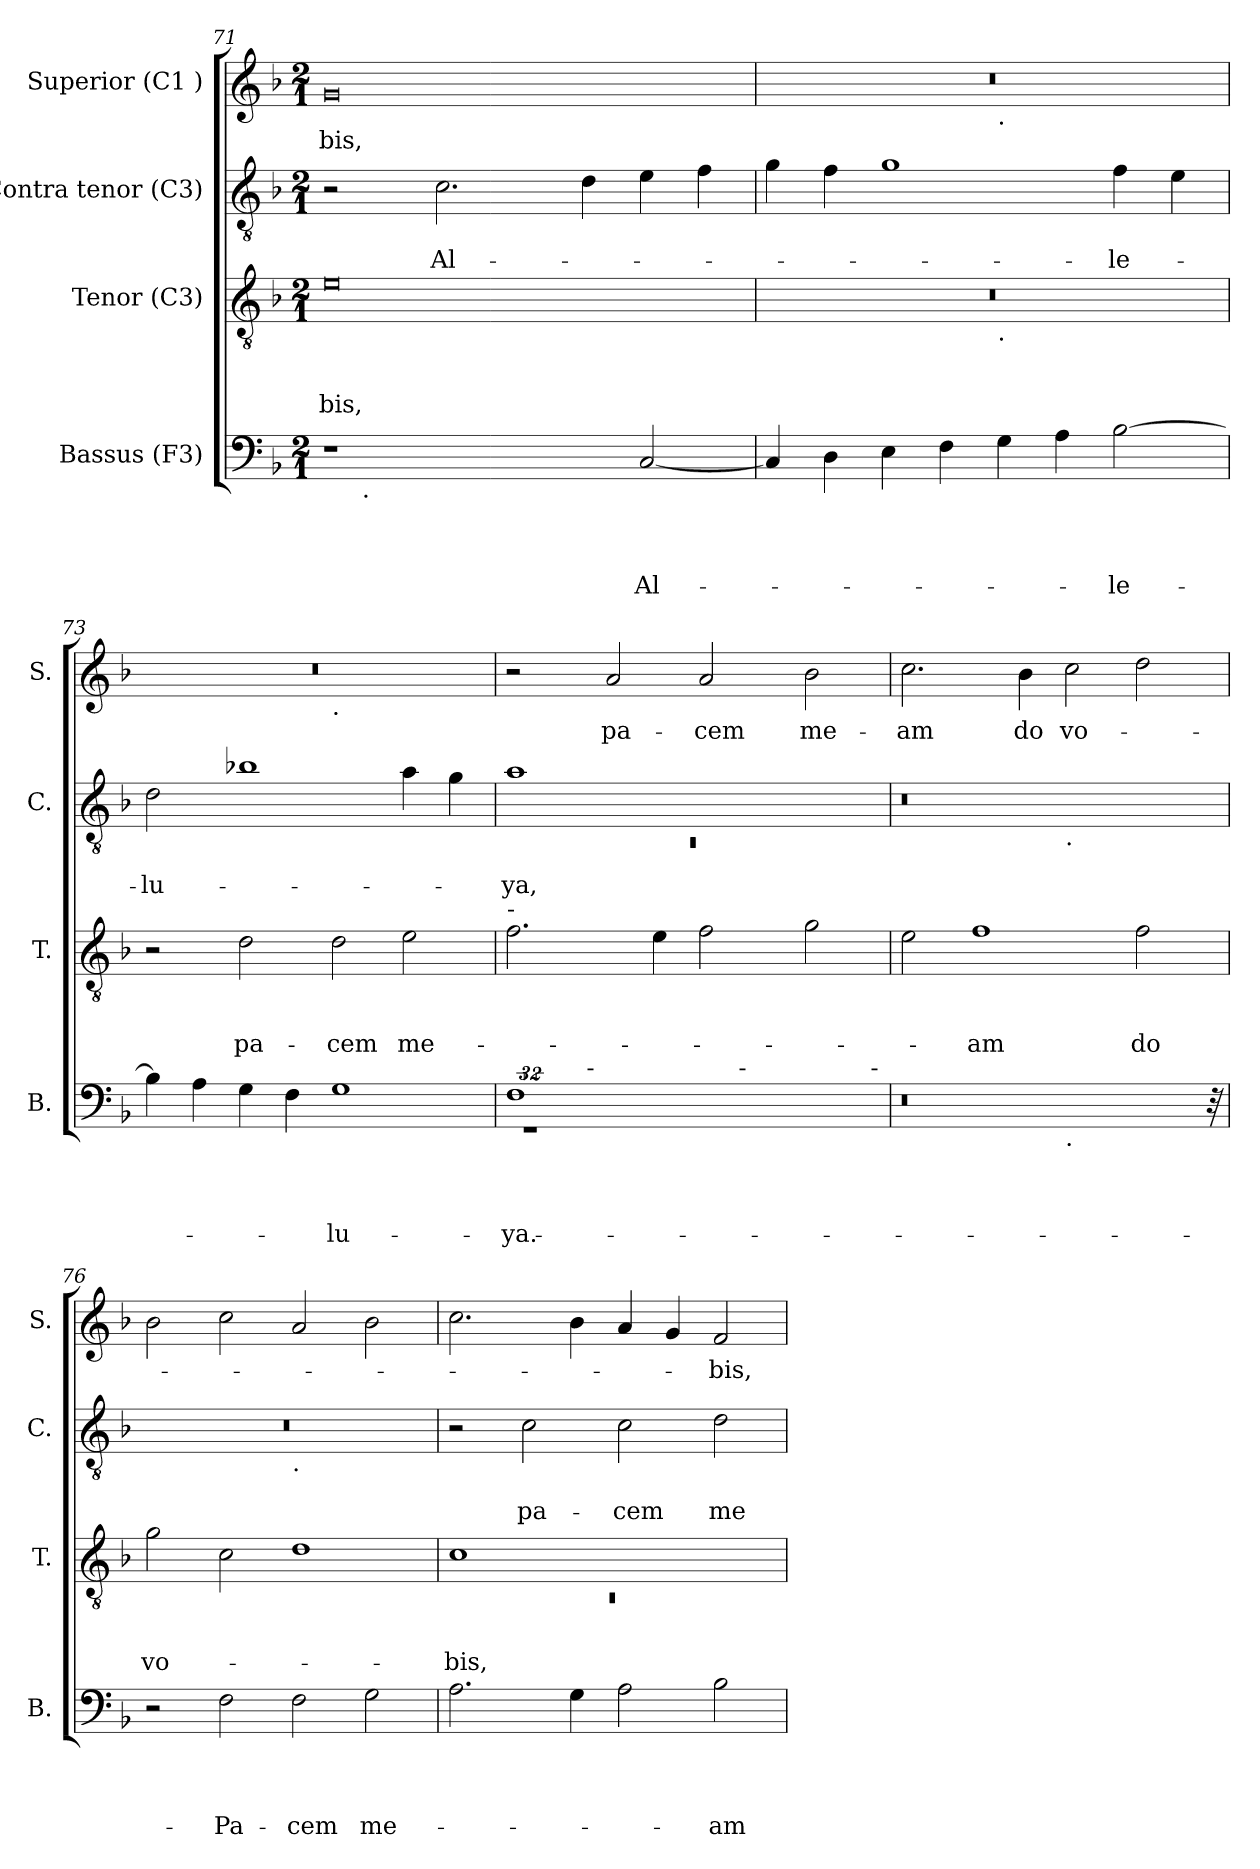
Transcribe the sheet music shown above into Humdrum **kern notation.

**kern	**text	**text	**text	**text	**kern	**text	**text	**text	**kern	**text	**text	**kern	**text
*part4	*part4	*part4	*part4	*part4	*part3	*part3	*part3	*part3	*part2	*part2	*part2	*part1	*part1
*staff4	*staff4	*staff4	*staff4	*staff4	*staff3	*staff3	*staff3	*staff3	*staff2	*staff2	*staff2	*staff1	*staff1
*I"Bassus (F3)	*	*	*	*	*I"Tenor (C3)	*	*	*	*I"Contra tenor (C3)	*	*	*I"Superior (C1 )	*
*I'B.	*	*	*	*	*I'T.	*	*	*	*I'C.	*	*	*I'S.	*
*clefF4	*	*	*	*	*clefGv2	*	*	*	*clefGv2	*	*	*clefG2	*
*k[b-]	*	*	*	*	*k[b-]	*	*	*	*k[b-]	*	*	*k[b-]	*
*F:	*	*	*	*	*F:	*	*	*	*F:	*	*	*F:	*
*M2/1	*	*	*	*	*M2/1	*	*	*	*M2/1	*	*	*M2/1	*
=71	=71	=71	=71	=71	=71	=71	=71	=71	=71	=71	=71	=71	=71
!	!	!	!	!	!	!	!	!LO:LY:b	!	!	!	!	!LO:LY:b
*^	*	*	*	*	*	*	*	*	*	*	*	*	*
1r	8ryy	.	.	.	.	0e	.	.	-bis,	2r	.	.	0g	-bis,
!	!LO:TX:b:t=.	!	!	!	!	!	!	!	!	!	!	!	!	!
.	1...ryy	.	.	.	.	.	.	.	.	.	.	.	.	.
!	!	!	!	!	!	!	!	!	!	!	!	!LO:LY:b	!	!
.	.	.	.	.	.	.	.	.	.	2.c\	.	Al-	.	.
2ryy	.	.	.	.	.	.	.	.	.	.	.	.	.	.
.	.	.	.	.	.	.	.	.	.	4d\	.	.	.	.
!	!	!	!	!	!LO:LY:b	!	!	!	!	!	!	!	!	!
[<2C/	.	.	.	.	Al-	.	.	.	.	4e\	.	.	.	.
.	.	.	.	.	.	.	.	.	.	4f\	.	.	.	.
*v	*v	*	*	*	*	*	*	*	*	*	*	*	*	*
=72	=72	=72	=72	=72	=72	=72	=72	=72	=72	=72	=72	=72	=72
*	*	*	*	*	*^	*	*	*	*	*	*	*^	*
4C/]	.	.	.	.	0r	1ryy	.	.	.	4g\	.	.	0r	1ryy	.
4D\	.	.	.	.	.	.	.	.	.	4f\	.	.	.	.	.
4E\	.	.	.	.	.	.	.	.	.	1g	.	.	.	.	.
4F\	.	.	.	.	.	.	.	.	.	.	.	.	.	.	.
!	!	!	!	!	!	!	!	!	!	!	!	!	!	!LO:TX:b:t=.	!
!	!	!	!	!	!	!LO:TX:b:t=.	!	!	!	!	!	!	!	!	!
4G\	.	.	.	.	.	1ryy	.	.	.	.	.	.	.	1ryy	.
4A\	.	.	.	.	.	.	.	.	.	.	.	.	.	.	.
!	!	!	!	!LO:LY:b	!	!	!	!	!	!	!	!LO:LY:b	!	!	!
[>2B-\	.	.	.	-le-	.	.	.	.	.	4f\	.	-le-	.	.	.
.	.	.	.	.	.	.	.	.	.	4e\	.	.	.	.	.
=73	=73	=73	=73	=73	=73	=73	=73	=73	=73	=73	=73	=73	=73	=73	=73
!	!	!	!	!	!	!	!	!	!	!	!	!LO:LY:b	!	!	!
*	*	*	*	*	*v	*v	*	*	*	*	*	*	*	*	*
4B-\]	.	.	.	.	2r	.	.	.	2d\	.	-lu-	0r	1ryy	.
4A\	.	.	.	.	.	.	.	.	.	.	.	.	.	.
!	!	!	!	!	!	!	!	!LO:LY:b	!	!	!	!	!	!
4G\	.	.	.	.	2d\	.	.	pa-	1b-X	.	.	.	.	.
4F\	.	.	.	.	.	.	.	.	.	.	.	.	.	.
!	!	!	!	!	!	!	!	!	!	!	!	!	!LO:TX:b:t=.	!
!	!	!	!	!LO:LY:b	!	!	!	!LO:LY:b	!	!	!	!	!	!
1G	.	.	.	-lu-	2d\	.	.	-cem	.	.	.	.	1ryy	.
!	!	!	!	!	!	!	!	!LO:LY:b	!	!	!	!	!	!
.	.	.	.	.	2e\	.	.	me-	4a\	.	.	.	.	.
.	.	.	.	.	.	.	.	.	4g\	.	.	.	.	.
!!LO:LB:g=z
=74	=74	=74	=74	=74	=74	=74	=74	=74	=74	=74	=74	=74	=74	=74
*^	*	*	*	*	*	*	*	*	*^	*	*	*	*	*
!	!	!	!	!	!	!LO:TX:a:t=-	!	!	!	!	!	!	!	!	!	!
!	!	!	!	!	!LO:LY:b	!	!	!	!	!	!LO:N:vis=1	!	!LO:LY:b	!	!	!
*	*^	*	*	*	*	*	*	*	*	*	*	*	*	*v	*v	*
4..ryy	1F	32ryy	.	.	.	-ya.	2.f\	.	.	.	1a	0rC	.	-ya,	2r	.
.	.	32%63r	.	.	.	.	.	.	.	.	.	.	.	.	.	.
!LO:TX:a:t=-	!	!	!	!	!	!	!	!	!	!	!	!	!	!	!	!
1ryy	.	.	.	.	.	.	.	.	.	.	.	.	.	.	.	.
!	!	!	!	!	!	!	!	!	!	!	!	!	!	!	!	!LO:LY:b
.	.	.	.	.	.	.	.	.	.	.	.	.	.	.	2a/	pa-
.	.	.	.	.	.	.	4e\	.	.	.	.	.	.	.	.	.
!	!	!	!	!	!	!	!	!	!	!	!	!	!	!	!	!LO:LY:b
.	8.ryy	.	.	.	.	.	2f\	.	.	.	1ryy	.	.	.	2a/	-cem
!	!LO:TX:a:t=-	!	!	!	!	!	!	!	!	!	!	!	!	!	!	!
.	2.ryy	.	.	.	.	.	.	.	.	.	.	.	.	.	.	.
2ryy	.	.	.	.	.	.	.	.	.	.	.	.	.	.	.	.
!	!	!	!	!	!	!	!	!	!	!	!	!	!	!	!	!LO:LY:b
.	.	.	.	.	.	.	2g\	.	.	.	.	.	.	.	2b-\	me-
!LO:TX:a:t=-	!	!	!	!	!	!	!	!	!	!	!	!	!	!	!	!
16ryy	16ryy	.	.	.	.	.	.	.	.	.	.	.	.	.	.	.
*	*v	*v	*	*	*	*	*	*	*	*	*	*	*	*	*	*
=75	=75	=75	=75	=75	=75	=75	=75	=75	=75	=75	=75	=75	=75	=75	=75
!	!	!	!	!	!	!	!	!	!	!	!	!	!	!	!LO:LY:b
0r	1ryy	.	.	.	.	2e\	.	.	.	0r	1ryy	.	.	2.cc\	-am
!	!	!	!	!	!	!	!	!	!LO:LY:b	!	!	!	!	!	!
.	.	.	.	.	.	1f	.	.	-am	.	.	.	.	.	.
!	!	!	!	!	!	!	!	!	!	!	!	!	!	!	!LO:LY:b
.	.	.	.	.	.	.	.	.	.	.	.	.	.	4b-\	do
!	!	!	!	!	!	!	!	!	!	!	!LO:TX:b:t=.	!	!	!	!
!	!LO:TX:b:t=.	!	!	!	!	!	!	!	!	!	!	!	!	!	!
!	!	!	!	!	!	!	!	!	!	!	!	!	!	!	!LO:LY:b
.	1ryy	.	.	.	.	.	.	.	.	.	1ryy	.	.	2cc\	vo-
!	!	!	!	!	!	!	!	!	!LO:LY:b	!	!	!	!	!	!
.	.	.	.	.	.	2f\	.	.	do	.	.	.	.	2dd\	.
32r	32ryy	.	.	.	.	32ryy	.	.	.	32ryy	32ryy	.	.	32ryy	.
=76	=76	=76	=76	=76	=76	=76	=76	=76	=76	=76	=76	=76	=76	=76	=76
!	!	!	!	!	!	!	!	!	!LO:LY:b	!	!	!	!	!	!
*v	*v	*	*	*	*	*	*	*	*	*	*	*	*	*	*
2r	.	.	.	.	2g\	.	.	vo-	0r	1ryy	.	.	2b-\	.
!	!	!	!	!LO:LY:b	!	!	!	!	!	!	!	!	!	!
2F\	.	.	.	Pa-	2c\	.	.	.	.	.	.	.	2cc\	.
!	!	!	!	!	!	!	!	!	!	!LO:TX:b:t=.	!	!	!	!
!	!	!	!	!LO:LY:b	!	!	!	!	!	!	!	!	!	!
2F\	.	.	.	-cem	1d	.	.	.	.	1ryy	.	.	2a/	.
!	!	!	!	!LO:LY:b	!	!	!	!	!	!	!	!	!	!
2G\	.	.	.	me-	.	.	.	.	.	.	.	.	2b-\	.
=77	=77	=77	=77	=77	=77	=77	=77	=77	=77	=77	=77	=77	=77	=77
*	*	*	*	*	*^	*	*	*	*	*	*	*	*	*
!	!	!	!	!	!	!LO:N:vis=1	!	!	!LO:LY:b	!	!	!	!	!	!
*	*	*	*	*	*	*	*	*	*	*v	*v	*	*	*	*
2.A\	.	.	.	.	1c	0rC	.	.	-bis,	2r	.	.	2.cc\	.
!	!	!	!	!	!	!	!	!	!	!	!	!LO:LY:b	!	!
.	.	.	.	.	.	.	.	.	.	2c\	.	pa-	.	.
4G\	.	.	.	.	.	.	.	.	.	.	.	.	4b-\	.
!	!	!	!	!	!	!	!	!	!	!	!	!LO:LY:b	!	!
2A\	.	.	.	.	1ryy	.	.	.	.	2c\	.	-cem	4a/	.
.	.	.	.	.	.	.	.	.	.	.	.	.	4g/	.
!	!	!	!	!LO:LY:b	!	!	!	!	!	!	!	!LO:LY:b	!	!LO:LY:b
2B-\	.	.	.	-am	.	.	.	.	.	2d\	.	me-	2f/	-bis,
*	*	*	*	*	*v	*v	*	*	*	*	*	*	*	*
=	=	=	=	=	=	=	=	=	=	=	=	=	=
*-	*-	*-	*-	*-	*-	*-	*-	*-	*-	*-	*-	*-	*-
